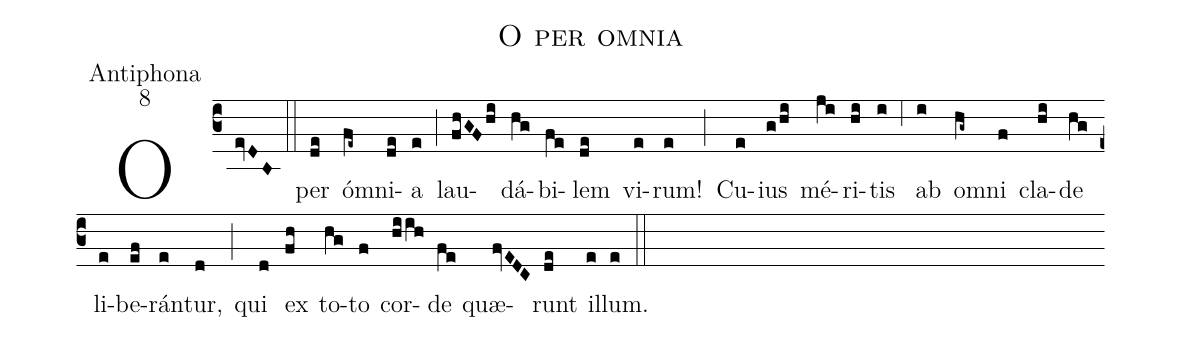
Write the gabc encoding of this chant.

name:O per omnia;
office-part:Antiphona;
mode:8;
%%
(c3) O(evDB) (::)
per(de) óm(fe~)ni(de)a(e) (;) lau(fhGF/hi)dá(hg)bi(fe)lem(de) vi(e)rum!(e) (;) Cu(e)ius(g/hi) mé(ji)ri(hi)tis(i) (,6) ab(i) om(hg~)ni(f) cla(hi)de(hg) li(e)be(ef)rán(e)tur,(d) (;) qui(d) ex(fh) to(hg)to(f) cor(hiih)de(fe) quæ(fvEDC)runt(de) il(e)lum.(e) (::)
